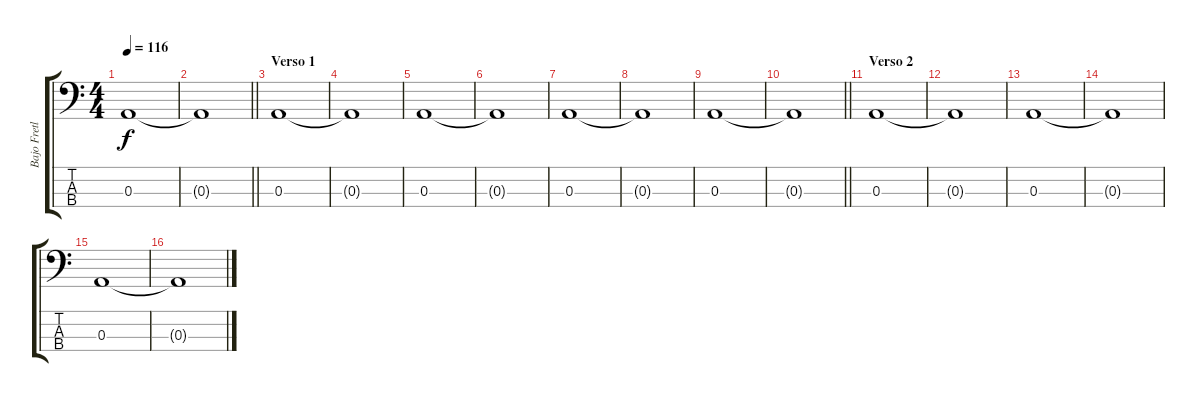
\track ("Bajo Fretless" "Bajo Fretl") {instrument fretlessbass}
\staff {score tabs}
\tuning (G2 D2 A1 E1) {hide}
\ts (4 4)
\tempo 116
\clef f4
\ks c
0.3.1{dy f} |
\barLineRight lightlight
0.3{t}.1 |
\section ("" "Verso 1")
0.3.1 |
0.3{t}.1 |
0.3.1 |
0.3{t}.1 |
0.3.1 |
0.3{t}.1 |
0.3.1 |
\barLineRight lightlight
0.3{t}.1 |
\section ("" "Verso 2")
0.3.1 |
0.3{t}.1 |
0.3.1 |
0.3{t}.1 |
0.3.1 |
0.3{t}.1
